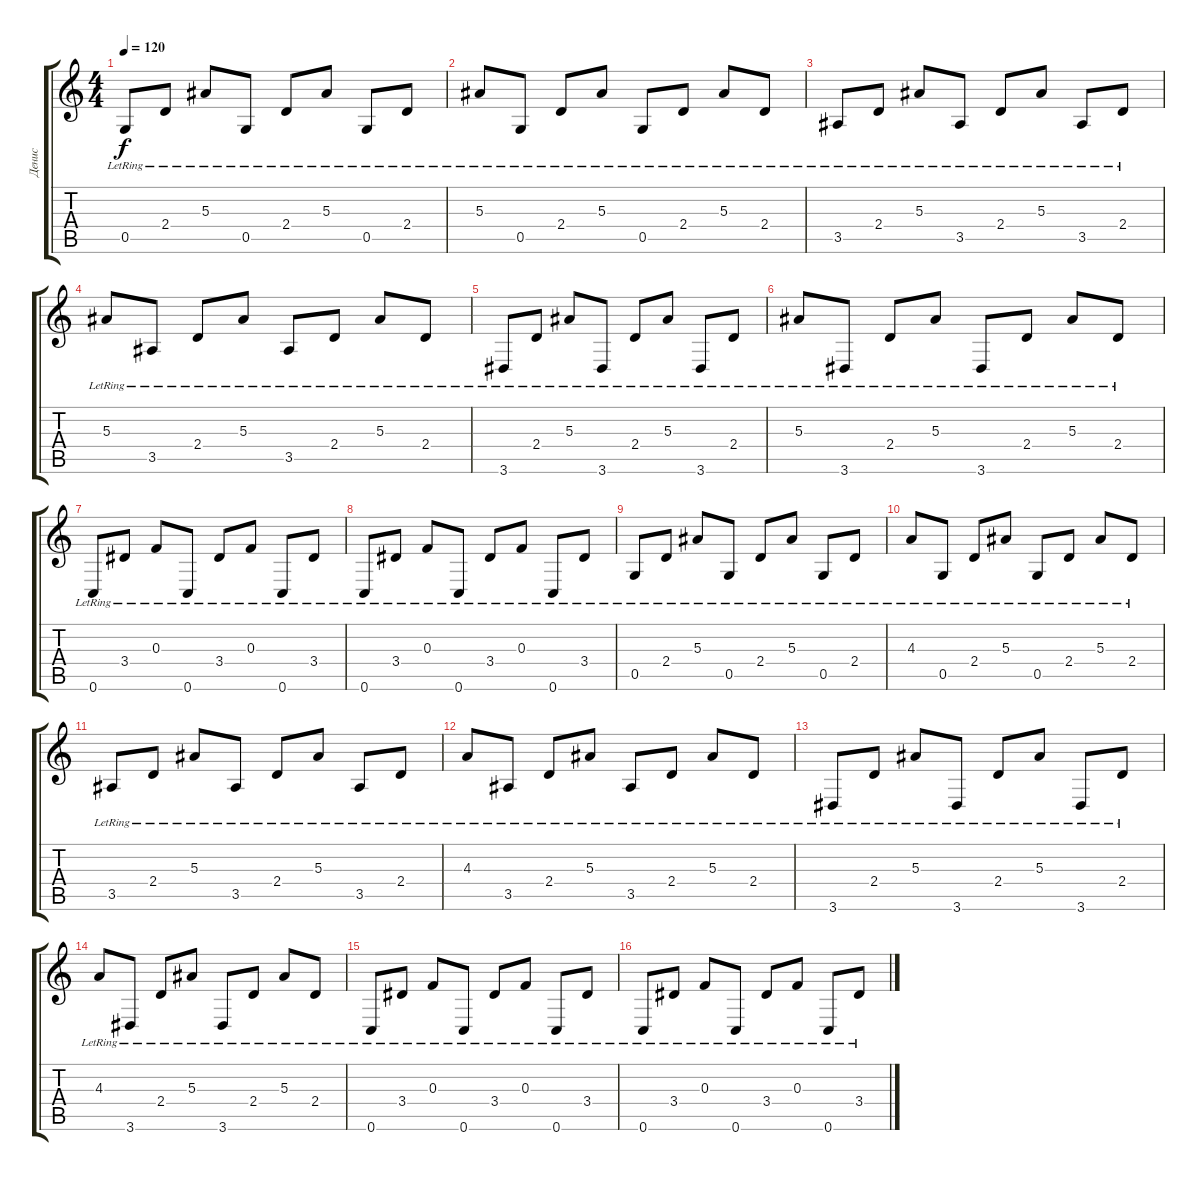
\track ("Денис" "Денис") {instrument acousticguitarsteel}
\staff {score tabs}
\tuning (D4 A3 F3 C3 G2 C2) {hide}
\ts (4 4)
\tempo 120
\clef g2
\ks c
0.5{lr}.8{dy f instrument acousticguitarsteel} 2.4{lr}.8 5.3{lr}.8 0.5{lr}.8 2.4{lr}.8 5.3{lr}.8 0.5{lr}.8 2.4{lr}.8 |
5.3{lr}.8 0.5{lr}.8 2.4{lr}.8 5.3{lr}.8 0.5{lr}.8 2.4{lr}.8 5.3{lr}.8 2.4{lr}.8 |
3.5{lr}.8 2.4{lr}.8 5.3{lr}.8 3.5{lr}.8 2.4{lr}.8 5.3{lr}.8 3.5{lr}.8 2.4{lr}.8 |
5.3{lr}.8 3.5{lr}.8 2.4{lr}.8 5.3{lr}.8 3.5{lr}.8 2.4{lr}.8 5.3{lr}.8 2.4{lr}.8 |
3.6{lr}.8 2.4{lr}.8 5.3{lr}.8 3.6{lr}.8 2.4{lr}.8 5.3{lr}.8 3.6{lr}.8 2.4{lr}.8 |
5.3{lr}.8 3.6{lr}.8 2.4{lr}.8 5.3{lr}.8 3.6{lr}.8 2.4{lr}.8 5.3{lr}.8 2.4{lr}.8 |
0.6{lr}.8 3.4{lr}.8 0.3{lr}.8 0.6{lr}.8 3.4{lr}.8 0.3{lr}.8 0.6{lr}.8 3.4{lr}.8 |
0.6{lr}.8 3.4{lr}.8 0.3{lr}.8 0.6{lr}.8 3.4{lr}.8 0.3{lr}.8 0.6{lr}.8 3.4{lr}.8 |
0.5{lr}.8 2.4{lr}.8 5.3{lr}.8 0.5{lr}.8 2.4{lr}.8 5.3{lr}.8 0.5{lr}.8 2.4{lr}.8 |
4.3{lr}.8 0.5{lr}.8 2.4{lr}.8 5.3{lr}.8 0.5{lr}.8 2.4{lr}.8 5.3{lr}.8 2.4{lr}.8 |
3.5{lr}.8 2.4{lr}.8 5.3{lr}.8 3.5{lr}.8 2.4{lr}.8 5.3{lr}.8 3.5{lr}.8 2.4{lr}.8 |
4.3{lr}.8 3.5{lr}.8 2.4{lr}.8 5.3{lr}.8 3.5{lr}.8 2.4{lr}.8 5.3{lr}.8 2.4{lr}.8 |
3.6{lr}.8 2.4{lr}.8 5.3{lr}.8 3.6{lr}.8 2.4{lr}.8 5.3{lr}.8 3.6{lr}.8 2.4{lr}.8 |
4.3{lr}.8 3.6{lr}.8 2.4{lr}.8 5.3{lr}.8 3.6{lr}.8 2.4{lr}.8 5.3{lr}.8 2.4{lr}.8 |
0.6{lr}.8 3.4{lr}.8 0.3{lr}.8 0.6{lr}.8 3.4{lr}.8 0.3{lr}.8 0.6{lr}.8 3.4{lr}.8 |
0.6{lr}.8 3.4{lr}.8 0.3{lr}.8 0.6{lr}.8 3.4{lr}.8 0.3{lr}.8 0.6{lr}.8 3.4{lr}.8
